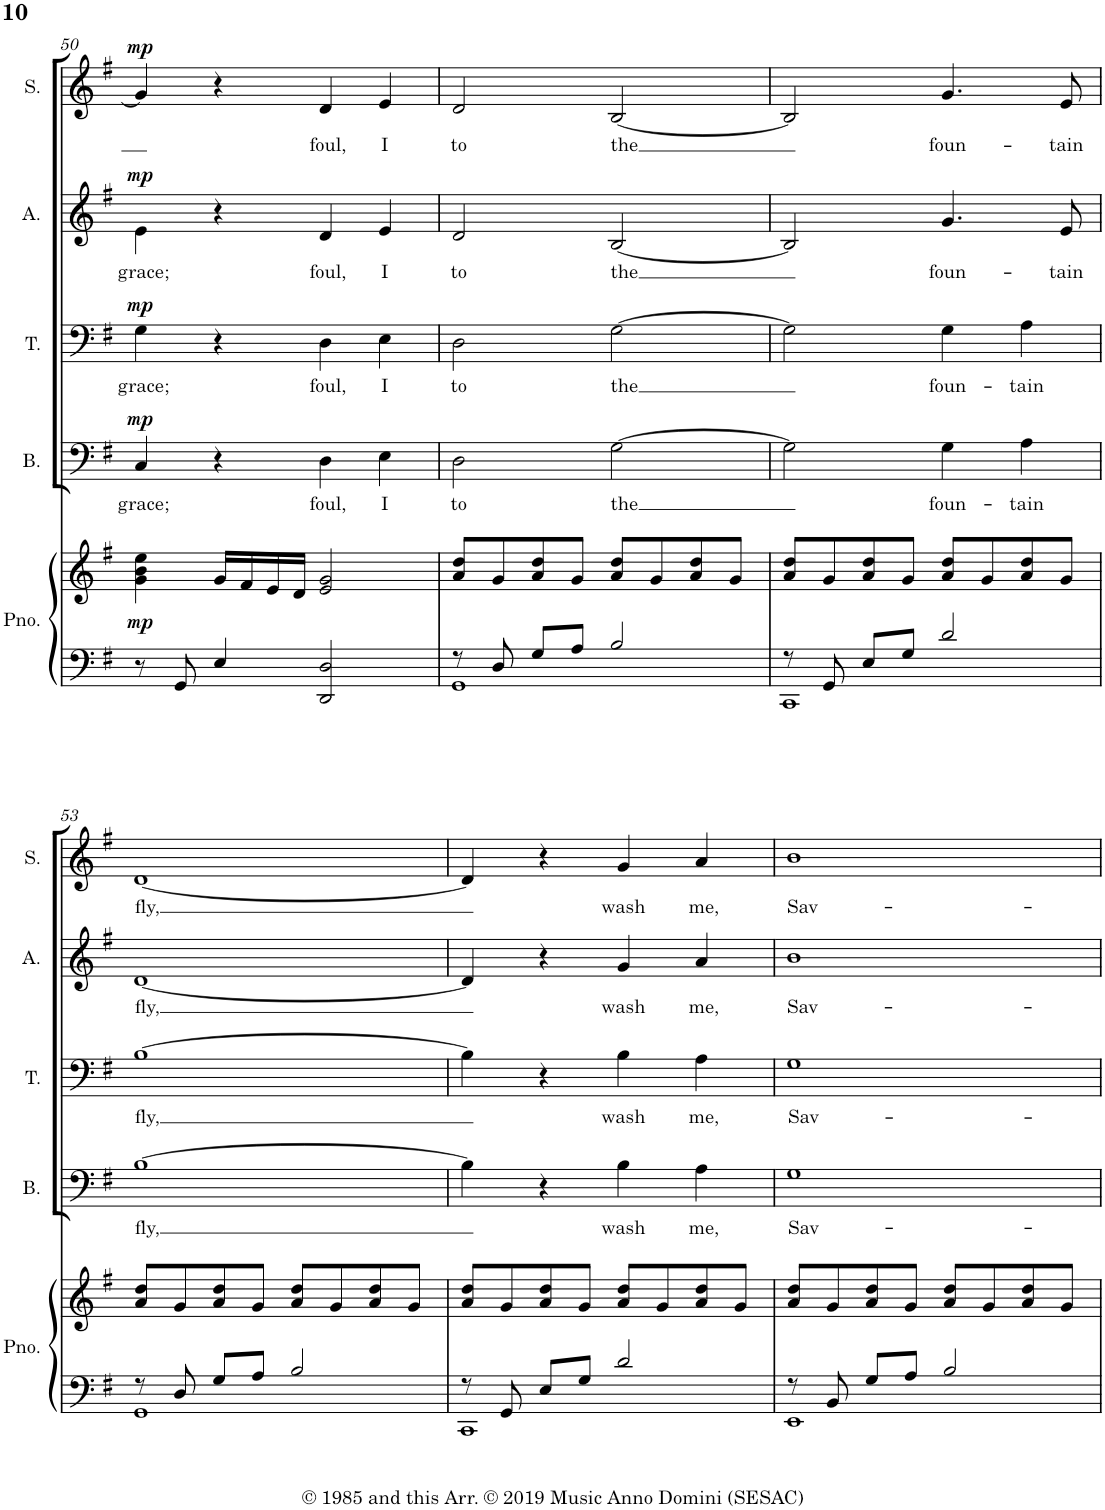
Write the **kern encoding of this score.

**kern	**kern	**dynam	**kern	**text	**dynam	**kern	**text	**dynam	**kern	**text	**dynam	**kern	**text	**dynam
*part5	*part5	*part5	*part4	*part4	*part4	*part3	*part3	*part3	*part2	*part2	*part2	*part1	*part1	*part1
*staff6	*staff5	*staff5/6	*staff4	*staff4	*staff4	*staff3	*staff3	*staff3	*staff2	*staff2	*staff2	*staff1	*staff1	*staff1
*I"Piano	*	*	*I"Bass	*	*	*I"Tenor	*	*	*I"Alto	*	*	*I"Soprano	*	*
*I'Pno.	*	*	*I'B.	*	*	*I'T.	*	*	*I'A.	*	*	*I'S.	*	*
!!LO:PB:g=z
*clefF4	*clefG2	*	*clefF4	*	*	*clefF4	*	*	*clefG2	*	*	*clefG2	*	*
*k[f#]	*k[f#]	*	*k[f#]	*	*	*k[f#]	*	*	*k[f#]	*	*	*k[f#]	*	*
*M4/4	*M4/4	*	*M4/4	*	*	*M4/4	*	*	*M4/4	*	*	*M4/4	*	*
=50	=50	=50	=50	=50	=50	=50	=50	=50	=50	=50	=50	=50	=50	=50
!	!	!LO:DY:b	!	!LO:LY:b	!LO:DY:a	!	!LO:LY:b	!LO:DY:a	!	!LO:LY:b	!LO:DY:a	!	!	!LO:DY:a
8r	4g\ 4b\ 4ee\	mp	4C/	grace;	mp	4G\	grace;	mp	4e\	grace;	mp	4g/]	.	mp
8GG/	.	.	.	.	.	.	.	.	.	.	.	.	.	.
4E/	16g/LL	.	4r	.	.	4r	.	.	4r	.	.	4r	.	.
.	16f#/	.	.	.	.	.	.	.	.	.	.	.	.	.
.	16e/	.	.	.	.	.	.	.	.	.	.	.	.	.
.	16d/JJ	.	.	.	.	.	.	.	.	.	.	.	.	.
!	!	!	!	!LO:LY:b	!	!	!LO:LY:b	!	!	!LO:LY:b	!	!	!LO:LY:b	!
2DD/ 2D/	2e/ 2g/	.	4D\	foul,	.	4D\	foul,	.	4d/	foul,	.	4d/	foul,	.
!	!	!	!	!LO:LY:b	!	!	!LO:LY:b	!	!	!LO:LY:b	!	!	!LO:LY:b	!
.	.	.	4E\	I	.	4E\	I	.	4e/	I	.	4e/	I	.
=51	=51	=51	=51	=51	=51	=51	=51	=51	=51	=51	=51	=51	=51	=51
*^	*	*	*	*	*	*	*	*	*	*	*	*	*	*
!	!	!	!	!	!LO:LY:b	!	!	!LO:LY:b	!	!	!LO:LY:b	!	!	!LO:LY:b	!
8r	1GG	8a/ 8dd/L	.	2D\	to	.	2D\	to	.	2d/	to	.	2d/	to	.
8D/	.	8g/	.	.	.	.	.	.	.	.	.	.	.	.	.
8G/L	.	8a/ 8dd/	.	.	.	.	.	.	.	.	.	.	.	.	.
8A/J	.	8g/J	.	.	.	.	.	.	.	.	.	.	.	.	.
!	!	!	!	!	!LO:LY:b	!	!	!LO:LY:b	!	!	!LO:LY:b	!	!	!LO:LY:b	!
2B/	.	8a/ 8dd/L	.	[2G\	the	.	[2G\	the	.	[2B/	the	.	[2B/	the	.
.	.	8g/	.	.	.	.	.	.	.	.	.	.	.	.	.
.	.	8a/ 8dd/	.	.	.	.	.	.	.	.	.	.	.	.	.
.	.	8g/J	.	.	.	.	.	.	.	.	.	.	.	.	.
=52	=52	=52	=52	=52	=52	=52	=52	=52	=52	=52	=52	=52	=52	=52	=52
8r	1CC	8a/ 8dd/L	.	2G\]	.	.	2G\]	.	.	2B/]	.	.	2B/]	.	.
8GG/	.	8g/	.	.	.	.	.	.	.	.	.	.	.	.	.
8E/L	.	8a/ 8dd/	.	.	.	.	.	.	.	.	.	.	.	.	.
8G/J	.	8g/J	.	.	.	.	.	.	.	.	.	.	.	.	.
!	!	!	!	!	!LO:LY:b	!	!	!LO:LY:b	!	!	!LO:LY:b	!	!	!LO:LY:b	!
2d/	.	8a/ 8dd/L	.	4G\	foun-	.	4G\	foun-	.	4.g/	foun-	.	4.g/	foun-	.
.	.	8g/	.	.	.	.	.	.	.	.	.	.	.	.	.
!	!	!	!	!	!LO:LY:b	!	!	!LO:LY:b	!	!	!	!	!	!	!
.	.	8a/ 8dd/	.	4A\	-tain	.	4A\	-tain	.	.	.	.	.	.	.
!	!	!	!	!	!	!	!	!	!	!	!LO:LY:b	!	!	!LO:LY:b	!
.	.	8g/J	.	.	.	.	.	.	.	8e/	-tain	.	8e/	-tain	.
!!LO:LB:g=z
=53	=53	=53	=53	=53	=53	=53	=53	=53	=53	=53	=53	=53	=53	=53	=53
!	!	!	!	!	!LO:LY:b	!	!	!LO:LY:b	!	!	!LO:LY:b	!	!	!LO:LY:b	!
8r	1GG	8a/ 8dd/L	.	[1B	fly,	.	[1B	fly,	.	[1d	fly,	.	[1d	fly,	.
8D/	.	8g/	.	.	.	.	.	.	.	.	.	.	.	.	.
8G/L	.	8a/ 8dd/	.	.	.	.	.	.	.	.	.	.	.	.	.
8A/J	.	8g/J	.	.	.	.	.	.	.	.	.	.	.	.	.
2B/	.	8a/ 8dd/L	.	.	.	.	.	.	.	.	.	.	.	.	.
.	.	8g/	.	.	.	.	.	.	.	.	.	.	.	.	.
.	.	8a/ 8dd/	.	.	.	.	.	.	.	.	.	.	.	.	.
.	.	8g/J	.	.	.	.	.	.	.	.	.	.	.	.	.
=54	=54	=54	=54	=54	=54	=54	=54	=54	=54	=54	=54	=54	=54	=54	=54
8r	1CC	8a/ 8dd/L	.	4B\]	.	.	4B\]	.	.	4d/]	.	.	4d/]	.	.
8GG/	.	8g/	.	.	.	.	.	.	.	.	.	.	.	.	.
8E/L	.	8a/ 8dd/	.	4r	.	.	4r	.	.	4r	.	.	4r	.	.
8G/J	.	8g/J	.	.	.	.	.	.	.	.	.	.	.	.	.
!	!	!	!	!	!LO:LY:b	!	!	!LO:LY:b	!	!	!LO:LY:b	!	!	!LO:LY:b	!
2d/	.	8a/ 8dd/L	.	4B\	wash	.	4B\	wash	.	4g/	wash	.	4g/	wash	.
.	.	8g/	.	.	.	.	.	.	.	.	.	.	.	.	.
!	!	!	!	!	!LO:LY:b	!	!	!LO:LY:b	!	!	!LO:LY:b	!	!	!LO:LY:b	!
.	.	8a/ 8dd/	.	4A\	me,	.	4A\	me,	.	4a/	me,	.	4a/	me,	.
.	.	8g/J	.	.	.	.	.	.	.	.	.	.	.	.	.
=55	=55	=55	=55	=55	=55	=55	=55	=55	=55	=55	=55	=55	=55	=55	=55
!	!	!	!	!	!LO:LY:b	!	!	!LO:LY:b	!	!	!LO:LY:b	!	!	!LO:LY:b	!
8r	1EE	8a/ 8dd/L	.	1G	Sav-	.	1G	Sav-	.	1b	Sav-	.	1b	Sav-	.
8BB/	.	8g/	.	.	.	.	.	.	.	.	.	.	.	.	.
8G/L	.	8a/ 8dd/	.	.	.	.	.	.	.	.	.	.	.	.	.
8A/J	.	8g/J	.	.	.	.	.	.	.	.	.	.	.	.	.
2B/	.	8a/ 8dd/L	.	.	.	.	.	.	.	.	.	.	.	.	.
.	.	8g/	.	.	.	.	.	.	.	.	.	.	.	.	.
.	.	8a/ 8dd/	.	.	.	.	.	.	.	.	.	.	.	.	.
.	.	8g/J	.	.	.	.	.	.	.	.	.	.	.	.	.
*v	*v	*	*	*	*	*	*	*	*	*	*	*	*	*	*
=	=	=	=	=	=	=	=	=	=	=	=	=	=	=
*-	*-	*-	*-	*-	*-	*-	*-	*-	*-	*-	*-	*-	*-	*-
